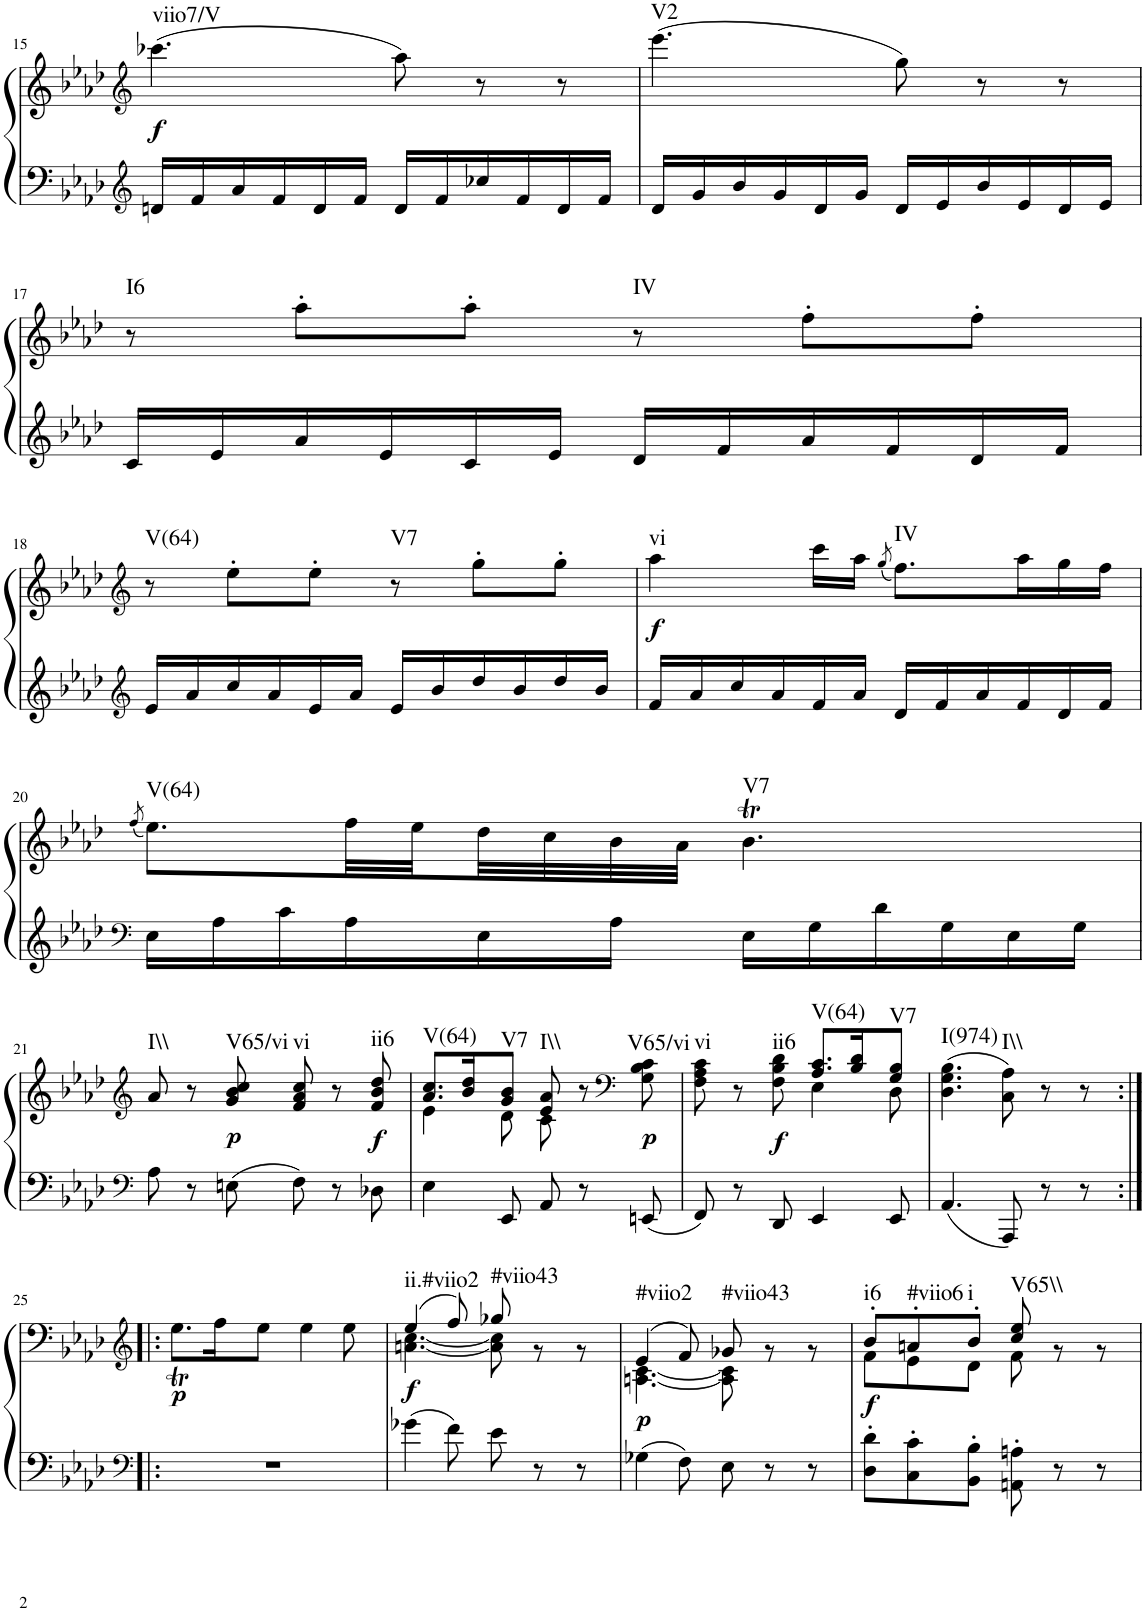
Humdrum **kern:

**kern	**kern	**dynam	**harte
*part1	*part1	*part1	*part1
*staff2	*staff1	*staff1/2	*
*I"Klavier linke Hand	*	*	*
!!LO:PB:g=z
*clefG2	*clefG2	*	*
*k[b-e-a-d-]	*k[b-e-a-d-]	*	*
*M6/8	*M6/8	*	*
=15	=15	=15	=15
!	!	!LO:DY:b	!LO:H:kt=viio7/V
16dn/LL	(4.ccc-X\	f	N
16f/	.	.	.
16a-/	.	.	.
16f/	.	.	.
16d/	.	.	.
16f/JJ	.	.	.
16d/LL	8aa-\)	.	.
16f/	.	.	.
16cc-X/	8r	.	.
16f/	.	.	.
16d/	8r	.	.
16f/JJ	.	.	.
=16	=16	=16	=16
!	!	!	!LO:H:kt=V2
16d-/LL	(4.eee-\	.	N
16g/	.	.	.
16b-/	.	.	.
16g/	.	.	.
16d-/	.	.	.
16g/JJ	.	.	.
16d-/LL	8gg\)	.	.
16e-/	.	.	.
16b-/	8r	.	.
16e-/	.	.	.
16d-/	8r	.	.
16e-/JJ	.	.	.
!!LO:LB:g=z
=17	=17	=17	=17
!	!	!	!LO:H:kt=I6
16c/LL	8r	.	N
16e-/	.	.	.
16a-/	8aa-'\L	.	.
16e-/	.	.	.
16c/	8aa-'\J	.	.
16e-/JJ	.	.	.
!	!	!	!LO:H:kt=IV
16d-/LL	8r	.	N
16f/	.	.	.
16a-/	8ff'\L	.	.
16f/	.	.	.
16d-/	8ff'\J	.	.
16f/JJ	.	.	.
!!LO:LB:g=z
=18	=18	=18	=18
*clefG2	*clefG2	*	*
!	!	!	!LO:H:kt=V(64)
16e-/LL	8r	.	N
16a-/	.	.	.
16cc/	8ee-'\L	.	.
16a-/	.	.	.
16e-/	8ee-'\J	.	.
16a-/JJ	.	.	.
!	!	!	!LO:H:kt=V7
16e-/LL	8r	.	N
16b-/	.	.	.
16dd-/	8gg'\L	.	.
16b-/	.	.	.
16dd-/	8gg'\J	.	.
16b-/JJ	.	.	.
=19	=19	=19	=19
!	!	!LO:DY:b	!LO:H:kt=vi
16f/LL	4aa-\	f	N
16a-/	.	.	.
16cc/	.	.	.
16a-/	.	.	.
16f/	16ccc\LL	.	.
16a-/JJ	16aa-\JJ	.	.
.	(8qgg/	.	.
!	!	!	!LO:H:kt=IV
16d-/LL	8.ff\L)	.	N
16f/	.	.	.
16a-/	.	.	.
16f/	16aa-\L	.	.
16d-/	16gg\	.	.
16f/JJ	16ff\JJ	.	.
!!LO:LB:g=z
=20	=20	=20	=20
*clefF4	*	*	*
.	(8qff/	.	.
!	!	!	!LO:H:kt=V(64)
16E-\LL	8.ee-\L)	.	N
16A-\	.	.	.
16c\	.	.	.
16A-\	32ff\LL	.	.
.	32ee-\	.	.
16E-\	32dd-\	.	.
.	32cc\	.	.
16A-\JJ	32b-\	.	.
.	32a-\JJJ	.	.
!	!	!	!LO:H:kt=V7
16E-\LL	4.b-T\	.	N
16G\	.	.	.
16d-\	.	.	.
16G\	.	.	.
16E-\	.	.	.
16G\JJ	.	.	.
!!LO:LB:g=z
=21	=21	=21	=21
*clefF4	*clefG2	*	*
!	!	!	!LO:H:kt=I\\
8A-\	8a-/	.	N
8r	8r	.	.
!	!	!LO:DY:b	!LO:H:kt=V65/vi
8En\	8g/ 8b-/ 8cc/	p	N
!	!	!	!LO:H:kt=vi
8F\	8f/ 8a-/ 8cc/	.	N
8r	8r	.	.
!	!	!LO:DY:b	!LO:H:kt=ii6
8D-X\	8f/ 8b-/ 8dd-/	f	N
=22	=22	=22	=22
*	*^	*	*
!	!	!	!	!LO:H:kt=V(64)
4E-\	8.a-/ 8.cc/L	4e-\	.	N
.	16b-/ 16dd-/K	.	.	.
!	!	!	!	!LO:H:kt=V7
8EE-/	8g/ 8b-/J	8d-\	.	N
!	!	!	!	!LO:H:kt=I\\
8AA-/	8e-/ 8a-/	8c\	.	N
8r	8r	4ryy	.	.
*	*clefF4	*	*	*
!	!	!	!LO:DY:b	!LO:H:kt=V65/vi
8EEn/	8G\ 8B-\ 8c\	.	p	N
=23	=23	=23	=23	=23
!	!	!	!	!LO:H:kt=vi
8FF/	8F\ 8A-\ 8c\	4.ryy	.	N
8r	8r	.	.	.
!	!	!	!LO:DY:b	!LO:H:kt=ii6
8DD-/	8F\ 8B-\ 8d-\	.	f	N
!	!	!	!	!LO:H:kt=V(64)
4EE-/	8.A-/ 8.c/L	4E-\	.	N
.	16B-/ 16d-/K	.	.	.
!	!	!	!	!LO:H:kt=V7
8EE-/	8G/ 8B-/J	8D-\	.	N
=24	=24	=24	=24	=24
!	!	!	!	!LO:H:kt=I(974)
*	*v	*v	*	*
4.AA-/	(4.D-\ 4.G\ 4.B-\	.	N
!	!	!	!LO:H:kt=I\\
8AAA-/	8C\ 8A-\)	.	N
8r	8r	.	.
8r	8r	.	.
!!LO:LB:g=z
=25:|!|:	=25:|!|:	=25:|!|:	=25:|!|:
*clefF4	*clefG2	*	*
*	*^	*	*
!	!	!	!LO:DY:b	!
2.r	2.ryy	8.ee-T\L	p	.
.	.	16ff\K	.	.
.	.	8ee-\J	.	.
.	.	4ee-\	.	.
.	.	8ee-\	.	.
=26	=26	=26	=26	=26
!	!	!	!LO:DY:b	!LO:H:kt=ii.#viio2
4g-X\	(4ee-/	[4.an\ [4.cc\	f	N
8f\	8ff/)	.	.	.
!	!	!	!	!LO:H:kt=#viio43
8e-\	8gg-X/	8a\] 8cc\]	.	N
8r	8ryy	8r	.	.
8r	8ryy	8r	.	.
=27	=27	=27	=27	=27
!	!	!	!LO:DY:b	!LO:H:kt=#viio2
4G-X\	(4e-/	[4.An\ [4.c\	p	N
8F\	8f/)	.	.	.
!	!	!	!	!LO:H:kt=#viio43
8E-\	8g-X/	8A\] 8c\]	.	N
8r	8ryy	8r	.	.
8r	8ryy	8r	.	.
=28	=28	=28	=28	=28
!	!	!	!LO:DY:b	!LO:H:kt=i6
8D-\' 8d-\'L	8b-'/L	8f\L	f	N
!	!	!	!	!LO:H:kt=#viio6
8C\' 8c\'	8an'/	8e-\	.	N
!	!	!	!	!LO:H:kt=i
8BB-\' 8B-\'J	8b-'/J	8d-\J	.	N
!	!	!	!	!LO:H:kt=V65\\
8AAn\' 8An\'	8cc/ 8ee-/	8f\	.	N
8r	8ryy	8r	.	.
8r	8ryy	8r	.	.
*	*v	*v	*	*
=	=	=	=
*-	*-	*-	*-
